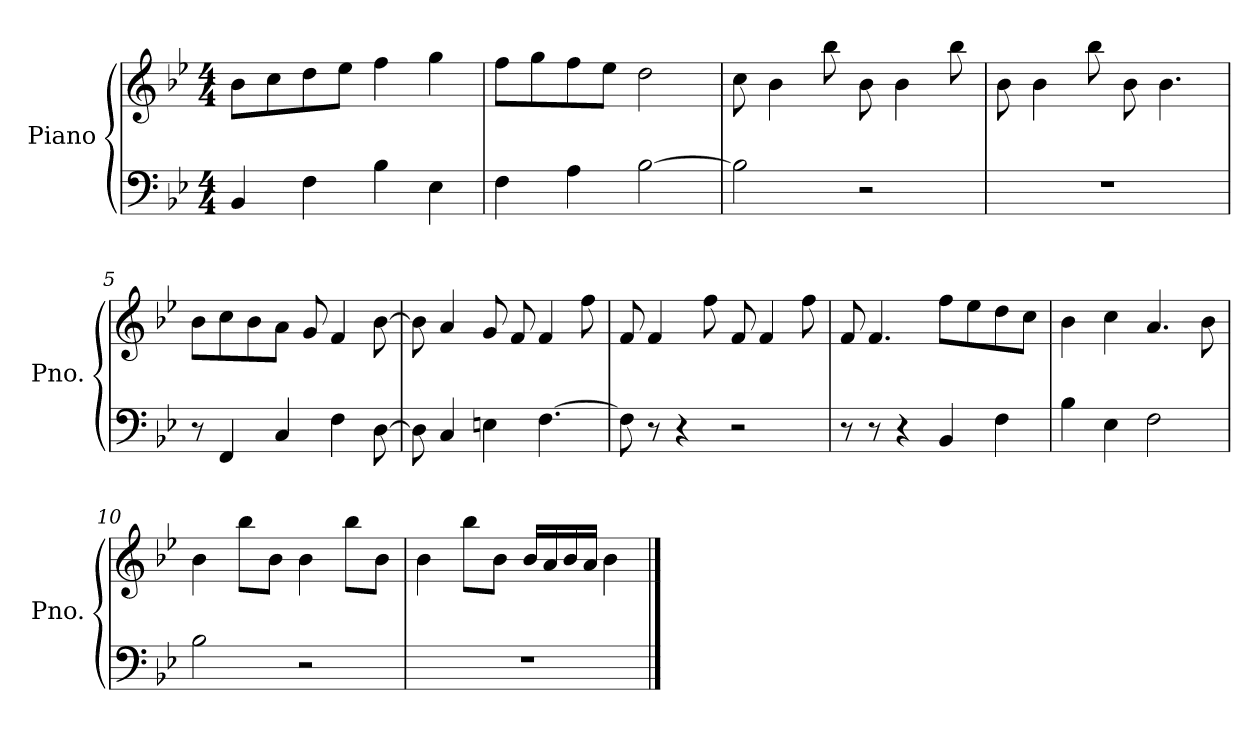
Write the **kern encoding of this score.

**kern	**kern
*part1	*part1
*staff2	*staff1
*I"Piano	*
*I'Pno.	*
*clefF4	*clefG2
*k[b-e-]	*k[b-e-]
*M4/4	*M4/4
=1	=1
4BB-/	8b-\L
.	8cc\
4F\	8dd\
.	8ee-\J
4B-\	4ff\
4E-\	4gg\
=2	=2
4F\	8ff\L
.	8gg\
4A\	8ff\
.	8ee-\J
[2B-\	2dd\
=3	=3
2B-\]	8cc\
.	4b-\
.	8bb-\
2r	8b-\
.	4b-\
.	8bb-\
=4	=4
1r	8b-\
.	4b-\
.	8bb-\
.	8b-\
.	4.b-\
=5	=5
8r	8b-\L
4FF/	8cc\
.	8b-\
4C/	8a\J
.	8g/
4F\	4f/
[8D\	[8b-\
=6	=6
8D\]	8b-\]
4C/	4a/
4En\	8g/
.	8f/
[4.F\	4f/
.	8ff\
!!LO:LB:g=z
=7	=7
8F\]	8f/
8r	4f/
4r	.
.	8ff\
2r	8f/
.	4f/
.	8ff\
=8	=8
8r	8f/
8r	4.f/
4r	.
4BB-/	8ff\L
.	8ee-\
4F\	8dd\
.	8cc\J
=9	=9
4B-\	4b-\
4E-\	4cc\
2F\	4.a/
.	8b-\
=10	=10
2B-\	4b-\
.	8bb-\L
.	8b-\J
2r	4b-\
.	8bb-\L
.	8b-\J
=11	=11
1r	4b-\
.	8bb-\L
.	8b-\J
.	16b-/LL
.	16a/
.	16b-/
.	16a/JJ
.	4b-\
==	==
*-	*-
